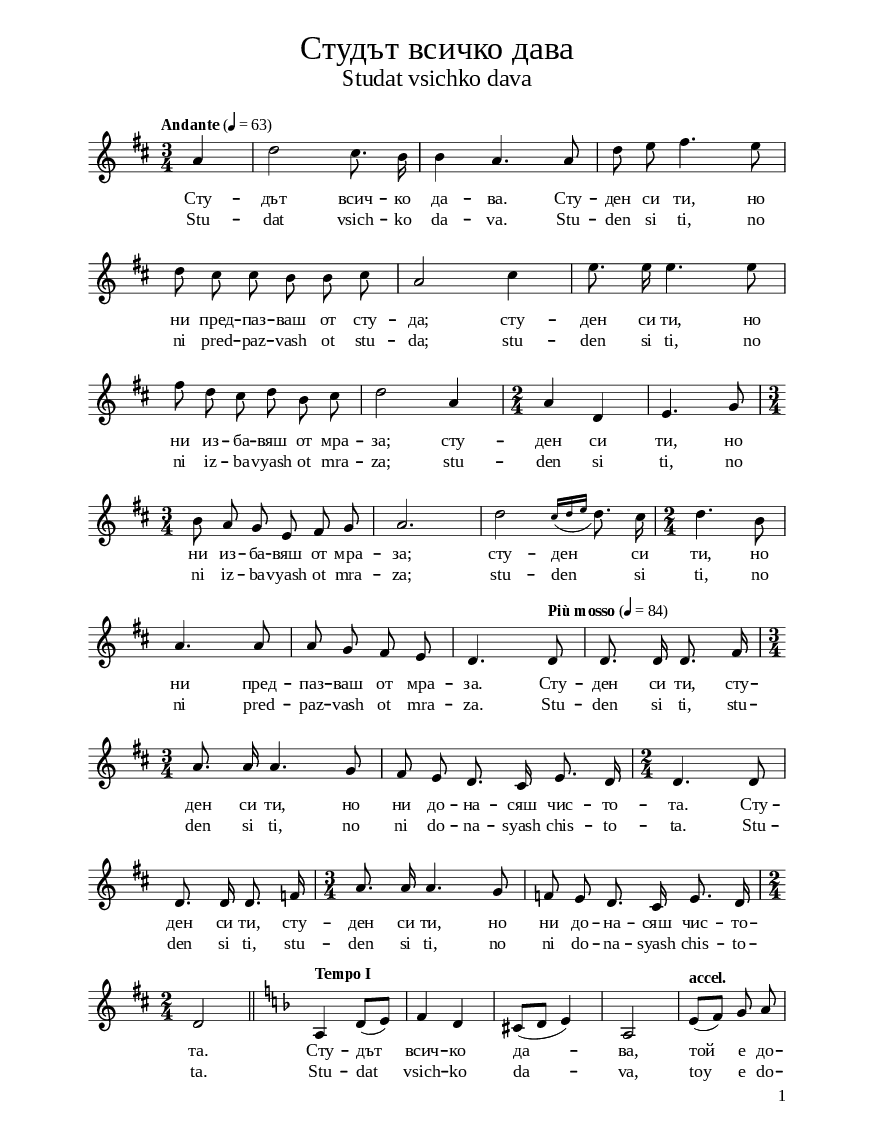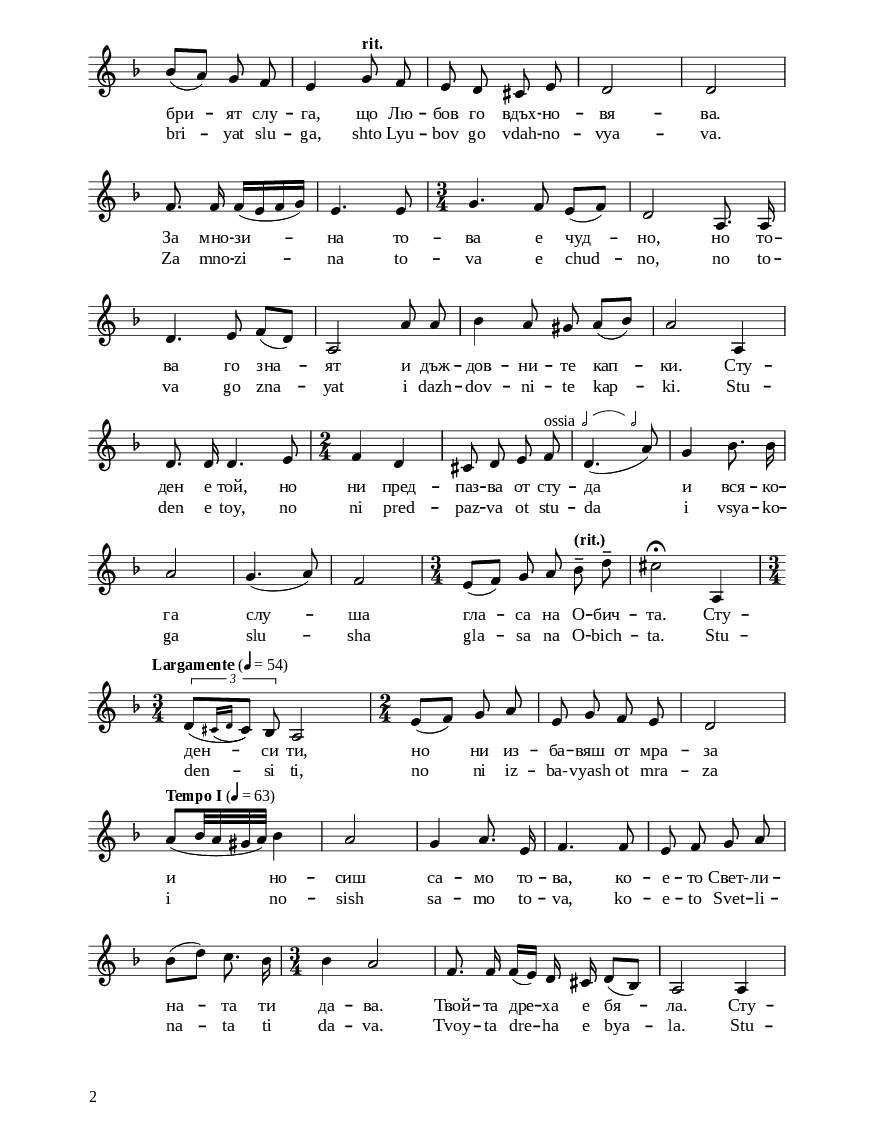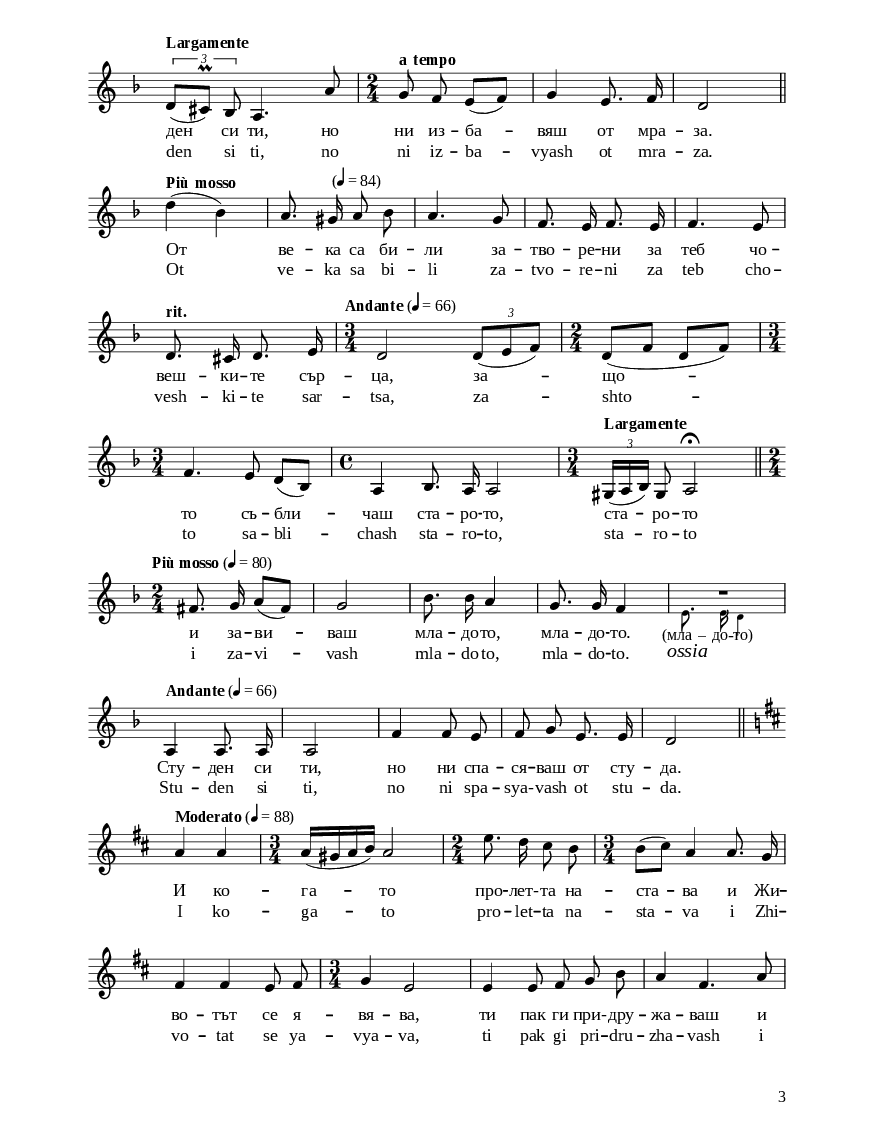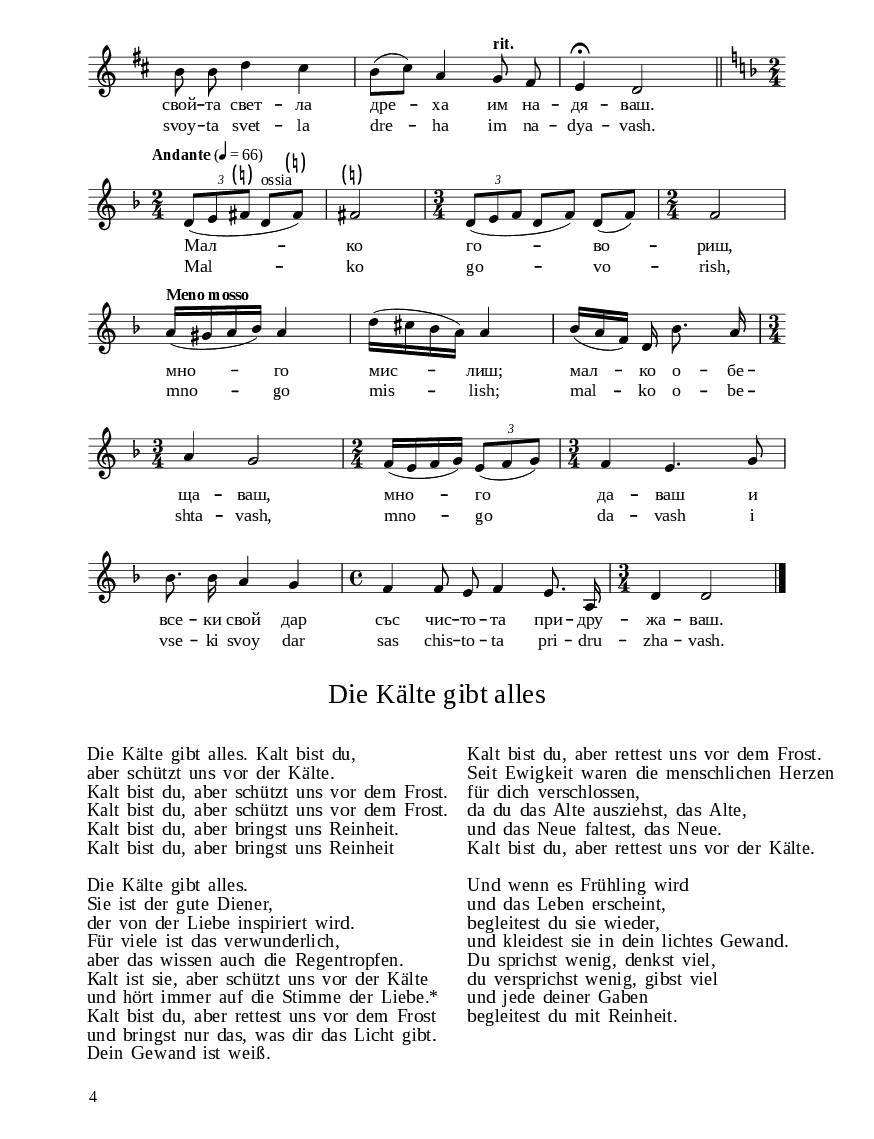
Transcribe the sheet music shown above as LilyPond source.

\version "2.24.0"

\include "include/globals.ily"

\bookpart {
  \label #'ref039
  \tocItem \markup " "
  \include "include/bookpart-paper.ily"
  \score {
    \include "include/score-layout.ily"

    \new Voice \absolute {
      \clef treble
      \key d \major
      \time 3/4
      \tempoFunc "Andante" 4 "63"
      \autoBeamOff
      \partial 4
      a'4 | % 2
      d''2  cis''8.  b'16 | % 3
      b'4  a'4.  a'8 | % 4
      d''8  e''8  fis''4.  e''8
      \break | % 5
      d''8  cis''8  cis''8  b'8
      b'8  cis''8 | % 6
      a'2  cis''4 | % 7
      e''8.  e''16  e''4.  e''8
      \break | % 8
      fis''8  d''8  cis''8  d''8
      b'8  cis''8 | % 9
      d''2  a'4 |
      \time 2/4  |
      a'4  d'4 | % 11
      e'4.  g'8 \break | % 12
      \time 3/4  | % 12
      b'8  a'8  g'8  e'8  fis'8
      g'8 | % 13
      a'2. | % 14
      d''2 \grace {
        cis''16 ( [  d''16
        e''16 ]
      }
      d''8. )  cis''16 | % 15
      \time 2/4  | % 15
      d''4.  b'8 \break | % 16
      a'4.  a'8 | % 17
      a'8  g'8  fis'8  e'8 | % 18
      d'4. \tempoFunc "Più mosso" 4 "84" d'8 | % 19
      d'8.  d'16  d'8.  fis'16 \break |
      \time 3/4  |
      a'8.  a'16  a'4.  g'8 | % 21
      fis'8  e'8  d'8.  cis'16  e'8.
      d'16 | % 22
      \time 2/4  | % 22
      d'4.  d'8 \break | % 23
      d'8.  d'16  d'8.  f'16 | % 24
      \time 3/4  | % 24
      a'8.  a'16  a'4.  g'8 | % 25
      f'8  e'8  d'8.  cis'16  e'8.
      d'16  % 26
      \break | % 27
      \time 2/4  | % 26
      d'2 \bar "||"

      \key f \major | % 27
      \tempo "Tempo I" a4  d'8 ( [  e'8 ) ] | % 28
      f'4  d'4 | % 29
      cis'8 ( [  d'8 ]  e'4 ) |
      a2 | % 31
      \tempo "accel." e'8 ( [ f'8 ) ]
      g'8  a'8 \break | % 32
      bes'8 ( [  a'8 ) ]  g'8  f'8 | % 33
      e'4  g'8 ^\markup{ \bold {rit.} }  f'8 | % 34
      e'8  d'8  cis'8  e'8 | % 35
      d'2 | % 36
      d'2 \break | % 37
      f'8.  f'16  f'16 ( [  e'16  f'16
      g'16 ) ] | % 38
      e'4.  e'8 | % 39
      \time 3/4  | % 39
      g'4.  f'8  e'8 ( [  f'8 ) ] |
      d'2  a8.  a16 \break | % 41
      d'4.  e'8  f'8 ( [  d'8 ) ] | % 42
      a2  a'8  a'8 | % 43
      bes'4  a'8  gis'8  a'8 ( [
      bes'8 ) ] | % 44
      a'2  a4 | % 45
      d'8.  d'16  d'4.  e'8 | % 46
      \time 2/4  | % 46
      f'4  d'4 | % 47
      cis'8  d'8  e'8  f'8^\markup {
        "ossia"
        \fontsize #-6 \general-align #Y #DOWN \note {2} #0.8
        \path #0.06 #'((moveto 0 1)
                      (curveto 0 1 1.5 2 3 1)
                     )
        \fontsize #-6 \general-align #Y #DOWN \note {2} #0.8
      }  | % 48
      d'4. (  a'8 ) | % 49
      g'4  bes'8.  bes'16 \break |
      a'2 | % 51
      g'4. (  a'8 ) | % 52
      f'2 | % 53
      \time 3/4  | % 53
      e'8 ( [  f'8 ) ]  g'8  a'8
      bes'8 -- ^\markup{ \bold {(rit.)} }  d''8 -- | % 54
      cis''2 ^\fermata  a4 \time 3/4 \break | % 55
      
      \tempoFunc "Largamente" 4 "54"
      \times 2/3  {
        d'8[ \=1( \grace { cis'16 \=2([ d'16 ]}  cis'8 \=1)\=2)] bes8
      }
      a2 | % 56
      \time 2/4  | % 56
      e'8 ( [  f'8 ) ]  g'8  a'8  | % 57
      e'8  g'8  f'8  e'8 | % 58
      d'2 \break | % 59
      \tempoFunc "Tempo I" 4 "63"
      a'8 ( [  bes'32  a'32  gis'32
      a'32 ) ]  bes'4 |
      a'2 | % 61
      g'4  a'8.  e'16 | % 62
      f'4.  f'8 | % 63
      e'8  f'8  g'8  a'8 \break | % 64
      bes'8 ( [  d''8 ) ]  c''8.
      bes'16 | % 65
      \time 3/4  | % 65
      bes'4  a'2 | % 66
      f'8.  f'16  f'16 ( [  e'16 ) ]
      d'16  cis'16  d'8 ( [  bes8 ) ] | % 67
      a2  a4 \break | % 68
      \pageBreak
      \times 2/3  {
        d'8 ( [ ^\markup{ \bold {Largamente} }  cis'8\prall ) ]
        bes8
      }
      a4. a'8
      | % 69
      \time 2/4  | % 69
      g'8 ^\markup{ \bold {a tempo} }  f'8  e'8 ( [
      f'8 ) ] |
      g'4  e'8.  f'16 | % 71
      d'2 \bar "||"
      \break | % 72
    
      d''4 ( ^\markup{ \bold {Più mosso} }  bes'4 ) | % 73
      a'8. \tempoFunc "" 4 "84"  gis'16  a'8  bes'8
      | % 74
      a'4.  g'8 | % 75
      f'8.  e'16  f'8.  e'16 | % 76
      f'4.  e'8 \break | % 77
      d'8. ^\markup{ \bold {rit.} }  cis'16  d'8.
      e'16 | % 78
      \time 3/4  | % 78
      \tempoFunc "Andante" 4 "66" d'2
      \times 2/3  {
        d'8 ( [  e'8  f'8 ) ]
      }
      | % 79
      \time 2/4  | % 79
      d'8 ( [  f'8 ]  d'8 [  f'8 ) ] \break |
      \time 3/4  |
      f'4.  e'8  d'8 ( [  bes8 ) ] | % 81
      \time 4/4  | % 81
      a4  bes8.  a16  a2 | % 82
      \time 3/4  | % 82
      \times 2/3  {
        gis16 ( [ ^\markup{ \bold {Largamente} }  a16
        bes16 )]
      }
      gis8  a2 ^\fermata \bar "||"
      \break | % 83
      \time 2/4  | % 83
      \tempoFunc "Più mosso" 4 "80" fis'8.  g'16  a'8 ( [
      fis'8 ) ] | % 84
      g'2 | % 85
      bes'8.  bes'16  a'4 | % 86
      g'8.  g'16  f'4 | % 87
     %ne znam kak da napisha malkite noti
     
      \once \override TextScript.extra-offset = #'(-2.7 . 1)
      \once \override Stem.length = #5 
      \stemDown \tweak font-size #-3  
      e'8._\markup {(мла – до-то)}  

      \once \override TextScript.extra-offset = #'(-7.3 . 1)
      \once \override Stem.length = #5 
      \stemDown \tweak font-size #-3  
      e'16_\markup \fontsize #+2 \italic {"ossia"}   
      
      \once \override TextScript.extra-offset = #'(-2.5 . 10.7)
      \once \override Stem.length = #5 
      \stemDown \tweak font-size #-3  
      d'4_\markup \fontsize #-2 \musicglyph "rests.0"
      
      \stemNeutral
      \break | % 88
      \tempoFunc "Andante" 4 "66" a4  a8.  a16 | % 89
      a2 |
      f'4  f'8  e'8 | % 91
      f'8  g'8  e'8.  e'16 | % 92
      d'2 \bar "||"
      \break | % 93

      \key d \major | % 93
      \tempoFunc "Moderato" 4 "88" a'4  a'4 | % 94
      \time 3/4  | % 94
      a'16 ( [  gis'16  a'16  b'16 ) ]
      a'2 | % 95
      \time 2/4  | % 95
      e''8.  d''16  cis''8  b'8 | % 96
      \time 3/4  | % 96
      b'8 ( [  cis''8 ) ]  a'4  a'8.
      g'16 \break | % 97
      fis'4  fis'4  e'8  fis'8 | % 98
      \time 3/4 g'4  e'2 | % 99
      e'4  e'8  fis'8  g'8  b'8
      |
      a'4  fis'4.  a'8  \break | % 101
      \pageBreak
      b'8  b'8  d''4  cis''4 | % 102
      b'8 ( [  cis''8 ) ]  a'4  g'8
      ^\markup{ \bold {rit.} }  fis'8 | % 103
      | % 103
      e'4 ^\fermata  d'2 \bar "||" |
      \break % 104
     
      \time 2/4
      \key f \major  % 104
      \tempoFunc "Andante" 4 "66"
      \times 2/3  {
        d'8 ( [  e'8  fis'8^\markup \fontsize #-1 {\parenthesize \natural} ]
      }
      
      %\once \override TextScript.extra-offset = #'(-1 . 1)
      d'8^\markup { "ossia" }
      
      [  fis'8^\markup \fontsize #-1 {\parenthesize \natural} ) ] | % 105
      fis'2^\markup \fontsize #-1 {\parenthesize \natural} | % 106
      \time 3/4  | % 106

      \times 2/3  {
        d'8 ( [  e'8  f'8 ]
      }
      d'8 [  f'8 ) ]  d'8 ( [  f'8 ) ] | % 107
      \time 2/4  | % 107
      f'2 \break | % 108

      \tempo "Meno mosso" a'16 ( [  gis'16  a'16  bes'16 ) ]
      a'4 | % 109
      d''16 ( [  cis''16  bes'16  a'16
      ) ]  a'4 |
      bes'16 ( [  a'16  f'16 )]  d'16
      bes'8.  a'16 \break | % 111
      \time 3/4  | % 111
      a'4 g'2 | % 112
      \time 2/4  | % 112
      f'16 ( [  e'16  f'16  g'16 ) ]

      \times 2/3  {
        e'8 ( [  f'8  g'8 ) ]
      }
      | % 113
      \time 3/4  | % 113
      f'4  e'4.  g'8 \break | % 114
      bes'8.  bes'16  a'4  g'4 | % 115
      \time 4/4  | % 115
      f'4  f'8  e'8  f'4  e'8.
      a16 | % 116
      \time 3/4  | % 116
      d'4  d'2 \bar "|."
      
      %ima greshki

    }

    \addlyrics {
      Сту -- дът всич -- ко да -- ва. Сту
      -- ден си ти, но ни пред -- паз --
      ваш от сту -- да; сту -- ден си
      ти, но ни из -- ба -- вяш от мра
      -- за; сту -- ден си ти, но ни из
      -- ба -- вяш от мра -- за; сту -- ден
      си ти, но ни пред --
      паз -- ваш от мра -- за. Сту -- ден
      си ти, сту -- ден си ти, но ни
      до -- на -- сяш чис -- то -- та. Сту
      -- ден си ти, сту -- ден си ти,
      но ни до -- на -- сяш чис -- то --
      та. Сту -- дът  всич -- ко да
      --  ва, той  е до -- бри
      -- ят слу -- га, що Лю -- бов го
      вдъх -- но -- вя -- ва. За мно -- зи
      --   на то -- ва е чуд
      -- но, но то -- ва го зна --
      ят и дъж -- дов -- ни -- те кап
      -- ки. Сту -- ден е той, но ни
      пред -- паз -- ва от сту -- да
      и вся -- ко -- га слу -- ша гла
      -- са на О -- бич -- та. Сту --
      ден  --   си ти, но  ни
      из -- ба -- вяш от мра -- за и
          но -- сиш са -- мо
      то -- ва, ко -- е -- то "Свет-" -- ли --
      на -- та ти да -- ва. Твой -- та
      дре  -- ха е бя -- ла. Сту --
      ден  си ти, но ни из -- ба
      -- вяш от мра -- за. От  ве --
      ка са би -- ли за -- тво -- ре --
      ни за теб чо -- веш -- ки -- те
      сър -- ца, за --  що --
      то съ -- бли -- чаш ста --
      ро -- то, ста --  ро -- то и
      за -- ви -- ваш мла -- до -- то,
      мла -- до -- то. "" "" "" Сту -- 
      ден си ти, но ни спа -- ся -- ваш
      от сту -- да. И ко -- га --
      то про -- "лет-" -- та на -- ста
      -- ва и Жи -- во -- тът се я --
      вя -- ва, ти пак ги "при-" -- дру --
      жа -- ваш и свой -- та свет -- ла
      дре -- ха им на -- дя -- ваш.
      Мал --  ко го --
      во -- риш, мно --
      го мис --   лиш;
      мал -- ко о -- бе -- ща -- ваш,
      мно --   го   да --
      ваш и все -- ки свой дар със
      чис -- то -- та при -- дру -- жа --
      ваш.}
      \addlyrics {
        Stu -- dat vsich -- ko da -- va. Stu
        -- den si ti, no ni pred -- paz --
        vash ot stu -- da; stu -- den si
        ti, no ni iz -- ba -- vyash ot mra
        -- za; stu -- den si ti, no ni iz
        -- ba -- vyash ot mra -- za; stu -- den
        si ti, no ni pred --
        paz -- vash ot mra -- za. Stu -- den
        si ti, stu -- den si ti, no ni
        do -- na -- syash chis -- to -- ta. Stu
        -- den si ti, stu -- den si ti,
        no ni do -- na -- syash chis -- to --
        ta. Stu -- dat  vsich -- ko da
        --  va, toy  e do -- bri
        -- yat slu -- ga, shto Lyu -- bov go
        vdah -- no -- vya -- va. Za mno -- zi
        --   na to -- va e chud
        -- no, no to -- va go zna --
        yat i dazh -- dov -- ni -- te kap
        -- ki. Stu -- den e toy, no ni
        pred -- paz -- va ot stu -- da
        i vsya -- ko -- ga slu -- sha gla
        -- sa na O -- bich -- ta. Stu --
        den  -- si ti, no  ni
        iz -- "ba-" -- vyash ot mra -- za i
        no -- sish sa -- mo
        to -- va, ko -- e -- to Svet -- li --
        na -- ta ti da -- va. Tvoy -- ta
        dre  -- ha e bya -- la. Stu --
        den  si ti, no ni iz -- ba
        -- vyash ot mra -- za. Ot  ve --
        ka sa bi -- li za -- tvo -- re --
        ni za teb cho -- vesh -- ki -- te
        sar -- tsa, za --  shto --
        to sa -- bli -- chash sta --
        ro -- to, sta --  ro -- to i
        za -- vi -- vash mla -- do -- to,
        mla -- do -- to.  ""  "" "" Stu --
        den si ti, no ni spa -- "sya-" -- vash
        ot stu -- da. I ko -- ga --
        to pro -- let -- ta na -- sta
        -- va i Zhi -- vo -- tat se ya --
        vya -- va, ti pak gi pri -- dru --
        zha -- vash i svoy -- ta svet -- la
        dre -- ha im na -- dya -- vash.
        Mal --  ko go --
        vo -- rish, mno --
        go mis --   lish;
        mal -- ko o -- be -- shta -- vash,
        mno --   go   da --
        vash i vse -- ki svoy dar sas
        chis -- to -- ta pri -- dru -- zha --
        vash.}

        \header {
          title = \titleFunc "Студът всичко дава" "Studat vsichko dava"
        }

        \midi{}

      } % score




      % include foreign translation(s) of the song
      \version "2.24.0"

\markup \fill-line { \fontsize #deTitleFontSize "Die Kälte gibt alles" }
 \markup \null
 \markup \null
\markup \fontsize #+1.7 {
  \hspace #-2
  \vspace #1
  \override #'(baseline-skip . 1.8)


  \column {
   \line { " "  Die Kälte gibt alles. Kalt bist du,}

    \line { " " aber schützt uns vor der Kälte.}

    \line { " " Kalt bist du, aber schützt uns vor dem Frost.}
    
    \line { " "  Kalt bist du, aber schützt uns vor dem Frost.}

    \line { " "  Kalt bist du, aber bringst uns Reinheit.}

   \line { " "   Kalt bist du, aber bringst uns Reinheit}

   \line { " "  }
      

   \line { " "  Die Kälte gibt alles.}

   \line { " "  Sie ist der gute Diener,}

    \line { " " der von der Liebe inspiriert wird.}

   \line { " "  Für viele ist das verwunderlich,}

    \line { " " aber das wissen auch die Regentropfen.}

    \line { " "  Кalt ist sie, aber schützt uns vor der Kälte}

    \line { " " und hört immer auf die Stimme der Liebe.*}

    \line { " "  Kalt bist du, aber rettest uns vor dem Frost}

    \line { " " und bringst nur das, was dir das Licht gibt.}

    \line { " " Dein Gewand ist weiß.}

   

  }
  
  
     \override #'(baseline-skip . 1.8)
    \column {
 
  
    \line { " " Kalt bist du, aber rettest uns vor dem Frost.}

    \line { " " Seit Ewigkeit waren die menschlichen Herzen }
            
       \line { " "  für dich verschlossen,}

    \line { " " da du das Alte ausziehst, das Alte, }
            
        \line { " " und das Neue faltest, das Neue.}

    \line { " "  Kalt bist du, aber rettest uns vor der Kälte.}

 
    
      \line { " "  }

    \line { " " Und wenn es Frühling wird}

    \line { " " und das Leben erscheint,}

    \line { " " begleitest du sie wieder,}

    \line { " " und kleidest sie in dein lichtes Gewand.}

    \line { " " Du sprichst wenig, denkst viel,}

    \line { " " du versprichst wenig, gibst viel}

    \line { " " und jede deiner Gaben }
            
       \line { " "  begleitest du mit Reinheit.}

  }
}


    } % bookpart
